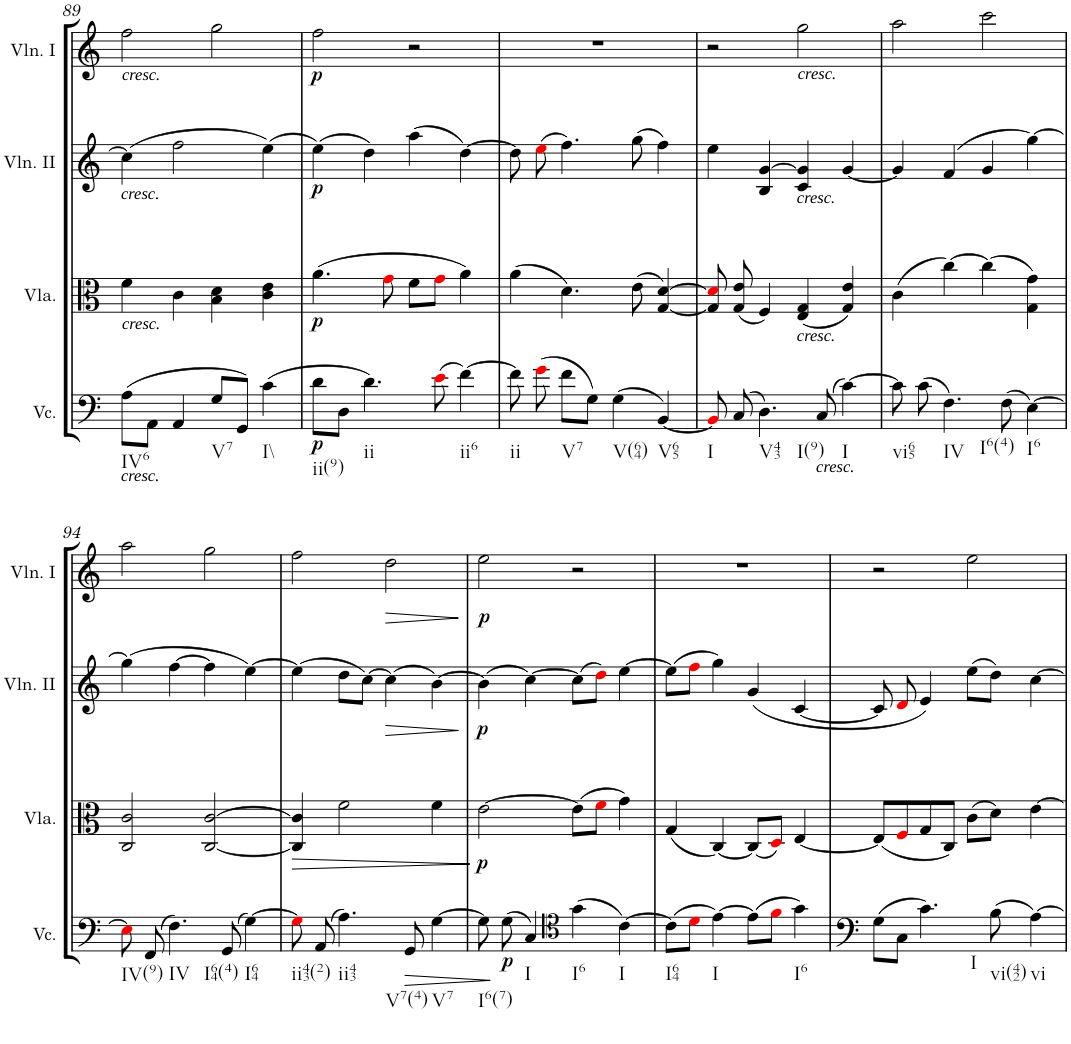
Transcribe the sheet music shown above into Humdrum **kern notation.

**kern	**dynam	**kern	**dynam	**kern	**dynam	**kern	**dynam
*part4	*part4	*part3	*part3	*part2	*part2	*part1	*part1
*staff4	*staff4	*staff3	*staff3	*staff2	*staff2	*staff1	*staff1
*I"Violoncello	*	*I"Viola	*	*I"Violin II	*	*I"Violin I	*
*I'Vc.	*	*I'Vla.	*	*I'Vln. II	*	*I'Vln. I	*
!!LO:PB:g=z
*clefF4	*	*clefC3	*	*clefG2	*	*clefG2	*
*k[]	*	*k[]	*	*k[]	*	*k[]	*
*M4/4	*	*M4/4	*	*M4/4	*	*M4/4	*
*met(c)	*	*met(c)	*	*met(c)	*	*met(c)	*
=89	=89	=89	=89	=89	=89	=89	=89
!	!	!	!	!	!	!LO:TX:b:i:t=cresc.	!
!	!	!	!	!LO:TX:b:i:t=cresc.	!	!	!
!	!	!LO:TX:b:i:t=cresc.	!	!	!	!	!
!LO:TX:b:i:t=cresc.	!	!	!	!	!	!	!
!LO:TX:b:t=IV6	!	!	!	!	!	!	!
(8A\L	.	4f\	.	(4cc\]	.	2ff\	.
8AA\J	.	.	.	.	.	.	.
4AA/	.	4c\	.	2ff\	.	.	.
!LO:TX:b:t=V7	!	!	!	!	!	!	!
8G/L	.	4B\ 4d\	.	.	.	2gg\	.
8GG/J)	.	.	.	.	.	.	.
!LO:TX:b:t=I\\	!	!	!	!	!	!	!
(4c\	.	4c\ 4e\	.	(4ee\)	.	.	.
=90	=90	=90	=90	=90	=90	=90	=90
!LO:TX:b:t=ii(9)	!	!	!	!	!	!	!
!	!LO:DY:b	!	!LO:DY:b	!	!LO:DY:b	!	!LO:DY:b
8d\L	p	(4.a\	p	(4ee\)	p	2ff\	p
8D\J	.	.	.	.	.	.	.
!LO:TX:b:t=ii	!	!	!	!	!	!	!
4.d\)	.	.	.	4dd\)	.	.	.
.	.	8gi\	.	.	.	.	.
.	.	8f\L	.	(4aa\	.	2r	.
(8ei\	.	8gi\J	.	.	.	.	.
!LO:TX:b:t=ii6	!	!	!	!	!	!	!
[4f\)	.	4a\)	.	[4dd\)	.	.	.
=91	=91	=91	=91	=91	=91	=91	=91
!LO:TX:b:t=ii	!	!	!	!	!	!	!
8f\]	.	(4a\	.	8dd\]	.	1r	.
(8gi\	.	.	.	(8eei\	.	.	.
!LO:TX:b:t=V7	!	!	!	!	!	!	!
8f\L	.	4.d\)	.	4.ff\)	.	.	.
8G\J)	.	.	.	.	.	.	.
!LO:TX:b:t=V(64)	!	!	!	!	!	!	!
(4G\	.	.	.	.	.	.	.
.	.	(8e\	.	(8gg\	.	.	.
!LO:TX:b:t=V65	!	!	!	!	!	!	!
[4BB/)	.	[4G/ [4d/)	.	4ff\)	.	.	.
=92	=92	=92	=92	=92	=92	=92	=92
!LO:TX:b:t=I	!	!	!	!	!	!	!
8BBi/]	.	8G/] 8di/]	.	4ee\	.	2r	.
(8C/	.	(8G/ 8e/	.	.	.	.	.
!LO:TX:b:t=V43	!	!	!	!	!	!	!
!LO:TX:b:t=I(9)	!	!	!	!	!	!	!
4.D\)	.	4F/)	.	4B/ [4g/	.	.	.
!	!	!	!	!	!	!LO:TX:b:i:t=cresc.	!
!	!	!	!	!LO:TX:b:i:t=cresc.	!	!	!
!	!	!LO:TX:b:i:t=cresc.	!	!	!	!	!
.	.	(4E/ 4G/	.	4c/ 4g/]	.	2gg\	.
!LO:TX:b:i:t=cresc.	!	!	!	!	!	!	!
(8C/	.	.	.	.	.	.	.
!LO:TX:b:t=I	!	!	!	!	!	!	!
[4c\)	.	4G/ 4e/)	.	[4g/	.	.	.
=93	=93	=93	=93	=93	=93	=93	=93
!LO:TX:b:t=vi65	!	!	!	!	!	!	!
8c\]	.	(4c\	.	4g/]	.	2aa\	.
(8c\	.	.	.	.	.	.	.
!LO:TX:b:t=IV	!	!	!	!	!	!	!
!LO:TX:b:t=I6(4)	!	!	!	!	!	!	!
4.F\)	.	[4cc\)	.	(4f/	.	.	.
.	.	(4cc\]	.	4g/	.	2ccc\	.
(8F\	.	.	.	.	.	.	.
!LO:TX:b:t=I6	!	!	!	!	!	!	!
[4E\)	.	4G\ 4g\)	.	[4gg\)	.	.	.
!!LO:LB:g=z
=94	=94	=94	=94	=94	=94	=94	=94
!LO:TX:b:t=IV(9)	!	!	!	!	!	!	!
8Ei\]	.	2C/ 2c/	.	(4gg\]	.	2aa\	.
(8FF/	.	.	.	.	.	.	.
!LO:TX:b:t=IV	!	!	!	!	!	!	!
!LO:TX:b:t=I64(4)	!	!	!	!	!	!	!
4.F\)	.	.	.	[4ff\	.	.	.
.	.	[2C/ [2c/	.	4ff\]	.	2gg\	.
(8GG/	.	.	.	.	.	.	.
!LO:TX:b:t=I64	!	!	!	!	!	!	!
[4G\)	.	.	.	[4ee\)	.	.	.
=95	=95	=95	=95	=95	=95	=95	=95
!LO:TX:b:t=ii43(2)	!	!	!	!	!	!	!
!	!	!	!LO:HP:b	!	!	!	!
8Gi\]	.	4C/] 4c/]	>	(4ee\]	.	2ff\	.
(8AA/	.	.	.	.	.	.	.
!LO:TX:b:t=ii43	!	!	!	!	!	!	!
!LO:TX:b:t=V7(4)	!	!	!	!	!	!	!
4.A\)	.	2f\	.	8dd\L	.	.	.
.	.	.	.	[8cc\J)	.	.	.
!	!	!	!	!	!LO:HP:b	!	!LO:HP:b
.	.	.	.	(4cc\]	>	2dd\	>
!	!LO:HP:b	!	!	!	!	!	!
8GG/	>	.	.	.	.	.	.
!LO:TX:b:t=V7	!	!	!	!	!	!	!
[4G\	.	4f\	.	[4b\)	.	.	.
.	]	.	]	.	]	.	]
=96	=96	=96	=96	=96	=96	=96	=96
!LO:TX:b:t=I6(7)	!	!	!	!	!	!	!
!	!	!	!LO:DY:b	!	!LO:DY:b	!	!LO:DY:b
8G\]	.	[2e\	p	(4b\]	p	2ee\	p
!	!LO:DY:b	!	!	!	!	!	!
(8G\	p	.	.	.	.	.	.
!LO:TX:b:t=I	!	!	!	!	!	!	!
4C/)	.	.	.	[4cc\)	.	.	.
*clefC4	*	*	*	*	*	*	*
!LO:TX:b:t=I6	!	!	!	!	!	!	!
(4g\	.	(8e\L]	.	(8cc\L]	.	2r	.
.	.	8fi\J	.	8ddi\J)	.	.	.
!LO:TX:b:t=I	!	!	!	!	!	!	!
[4c\)	.	4g\)	.	[4ee\	.	.	.
=97	=97	=97	=97	=97	=97	=97	=97
!LO:TX:b:t=I64	!	!	!	!	!	!	!
(8c\L]	.	(4G/	.	(8ee\L]	.	1r	.
8di\J	.	.	.	8ffi\J	.	.	.
!LO:TX:b:t=I	!	!	!	!	!	!	!
[4e\)	.	[4C/)	.	4gg\)	.	.	.
(8e\L]	.	(8C/L]	.	(4g/	.	.	.
8fi\J	.	8Di/J)	.	.	.	.	.
!LO:TX:b:t=I6	!	!	!	!	!	!	!
4g\)	.	[4E/	.	[4c/	.	.	.
=98	=98	=98	=98	=98	=98	=98	=98
(8G\L	.	(8E/L]	.	8c/]	.	2r	.
8C\J	.	8Fi/	.	8di/	.	.	.
!LO:TX:b:t=I	!	!	!	!	!	!	!
4.c\)	.	8G/	.	4e/)	.	.	.
.	.	8C/J)	.	.	.	.	.
.	.	(8c\L	.	(8ee\L	.	2ee\	.
!LO:TX:b:t=vi(42)	!	!	!	!	!	!	!
(8B\	.	8d\J)	.	8dd\J)	.	.	.
!LO:TX:b:t=vi	!	!	!	!	!	!	!
[4A\)	.	[4e\	.	[4cc\	.	.	.
=	=	=	=	=	=	=	=
*-	*-	*-	*-	*-	*-	*-	*-
